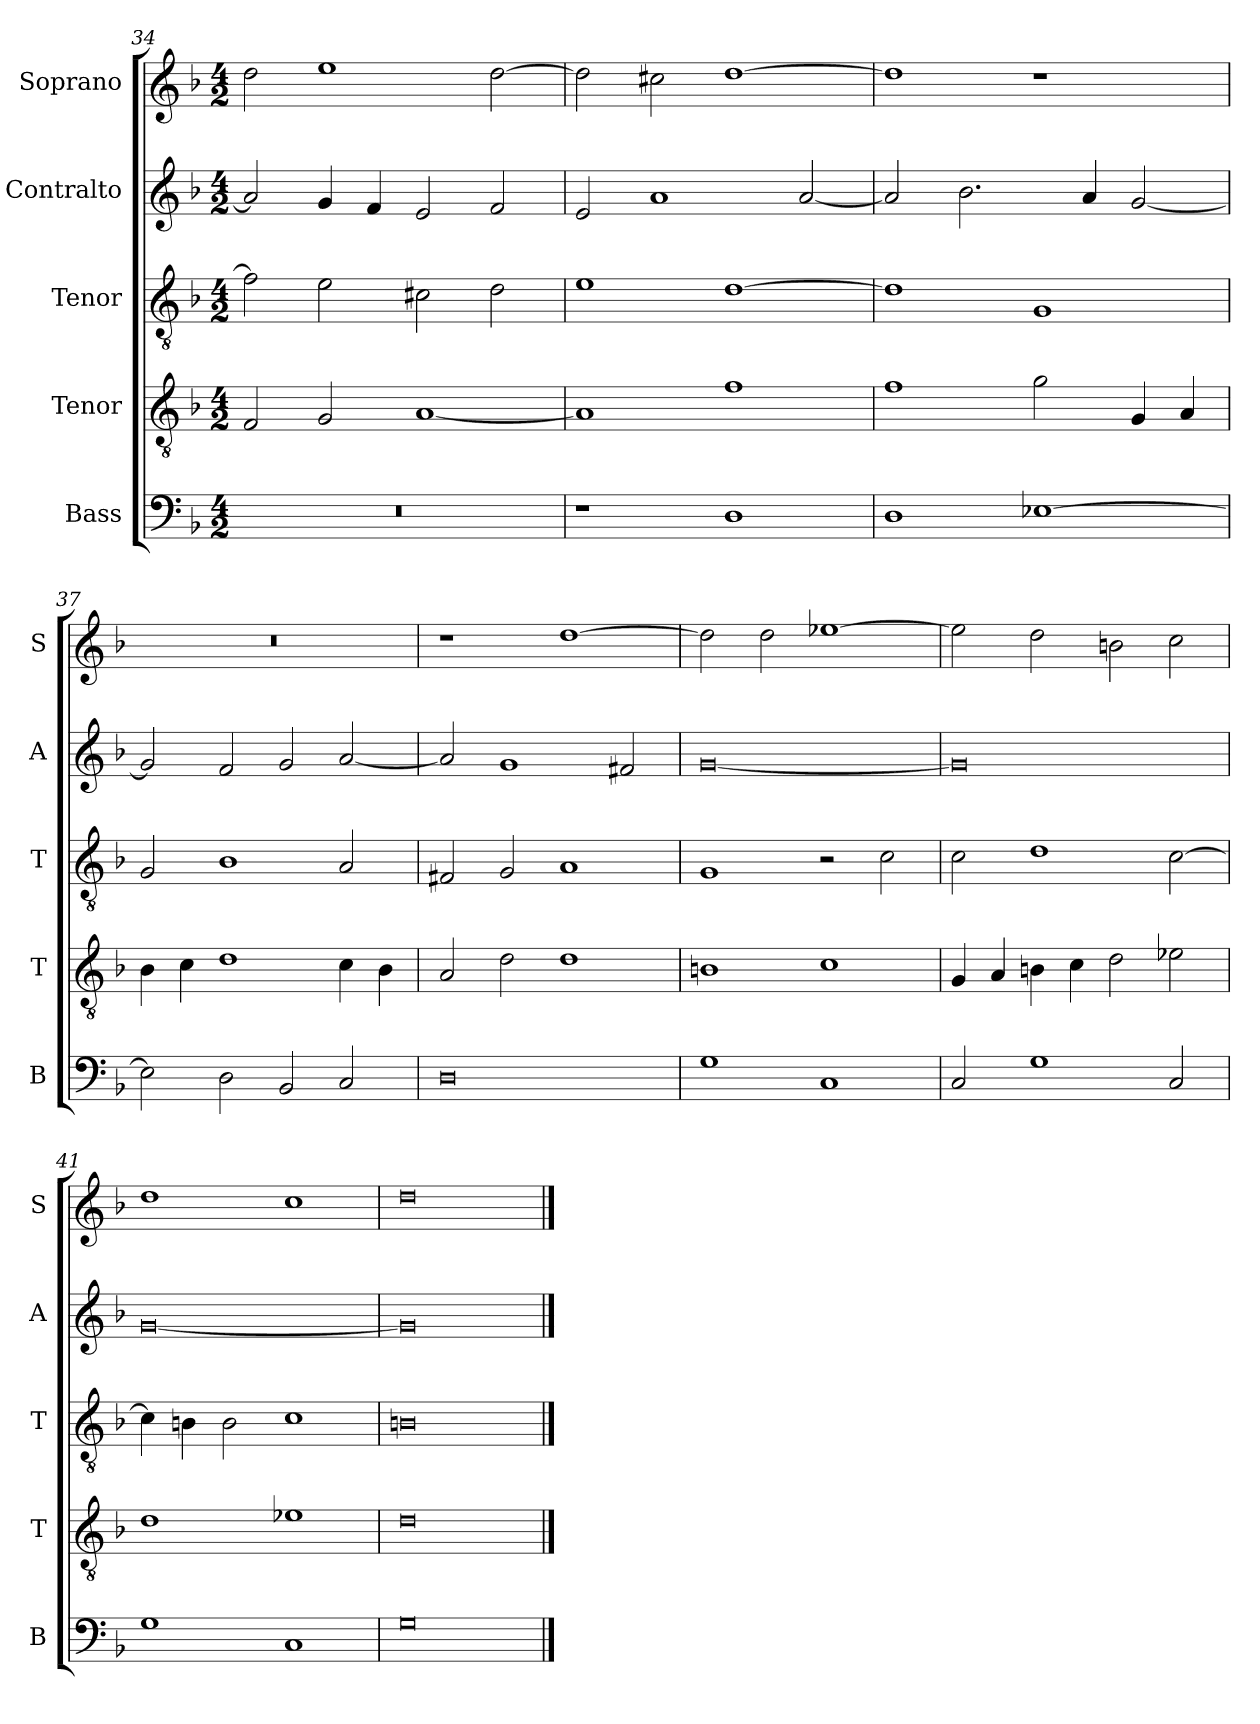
**kern	**kern	**kern	**kern	**kern
*part5	*part4	*part3	*part2	*part1
*staff5	*staff4	*staff3	*staff2	*staff1
*I"Bass	*I"Tenor	*I"Tenor	*I"Contralto	*I"Soprano
*I'B	*I'T	*I'T	*I'A	*I'S
*clefF4	*clefGv2	*clefGv2	*clefG2	*clefG2
*k[b-]	*k[b-]	*k[b-]	*k[b-]	*k[b-]
*G:dor	*G:dor	*G:dor	*G:dor	*G:dor
*M4/2	*M4/2	*M4/2	*M4/2	*M4/2
=34	=34	=34	=34	=34
0r	2F	2f]	2a]	2dd
.	2G	2e	4g	1ee
.	.	.	4f	.
.	[1A	2c#X	2e	.
.	.	2d	2f	[2dd
=35	=35	=35	=35	=35
1r	1A]	1e	2e	2dd]
.	.	.	1a	2cc#X
1D	1f	[1d	.	[1dd
.	.	.	[2a	.
=36	=36	=36	=36	=36
1D	1f	1d]	2a]	1dd]
.	.	.	2.b-	.
[1E-X	2g	1G	.	1r
.	.	.	4a	.
.	4G	.	[2g	.
.	4A	.	.	.
=37	=37	=37	=37	=37
2E-]	4B-	2G	2g]	0r
.	4c	.	.	.
2D	1d	1B-	2f	.
2BB-	.	.	2g	.
2C	4c	2A	[2a	.
.	4B-	.	.	.
=38	=38	=38	=38	=38
0D	2A	2F#X	2a]	1r
.	2d	2G	1g	.
.	1d	1A	.	[1dd
.	.	.	2f#X	.
=39	=39	=39	=39	=39
1G	1Bn	1G	[0g	2dd]
.	.	.	.	2dd
1C	1c	2r	.	[1ee-X
.	.	2c	.	.
=40	=40	=40	=40	=40
2C	4G	2c	0g]	2ee-]
.	4A	.	.	.
1G	4Bn	1d	.	2dd
.	4c	.	.	.
.	2d	.	.	2bn
2C	2e-X	[2c	.	2cc
=41	=41	=41	=41	=41
1G	1d	4c]	[0g	1dd
.	.	4Bn	.	.
.	.	2B	.	.
1C	1e-X	1c	.	1cc
=42	=42	=42	=42	=42
0G	0d	0Bn	0g]	0dd
==	==	==	==	==
*-	*-	*-	*-	*-
